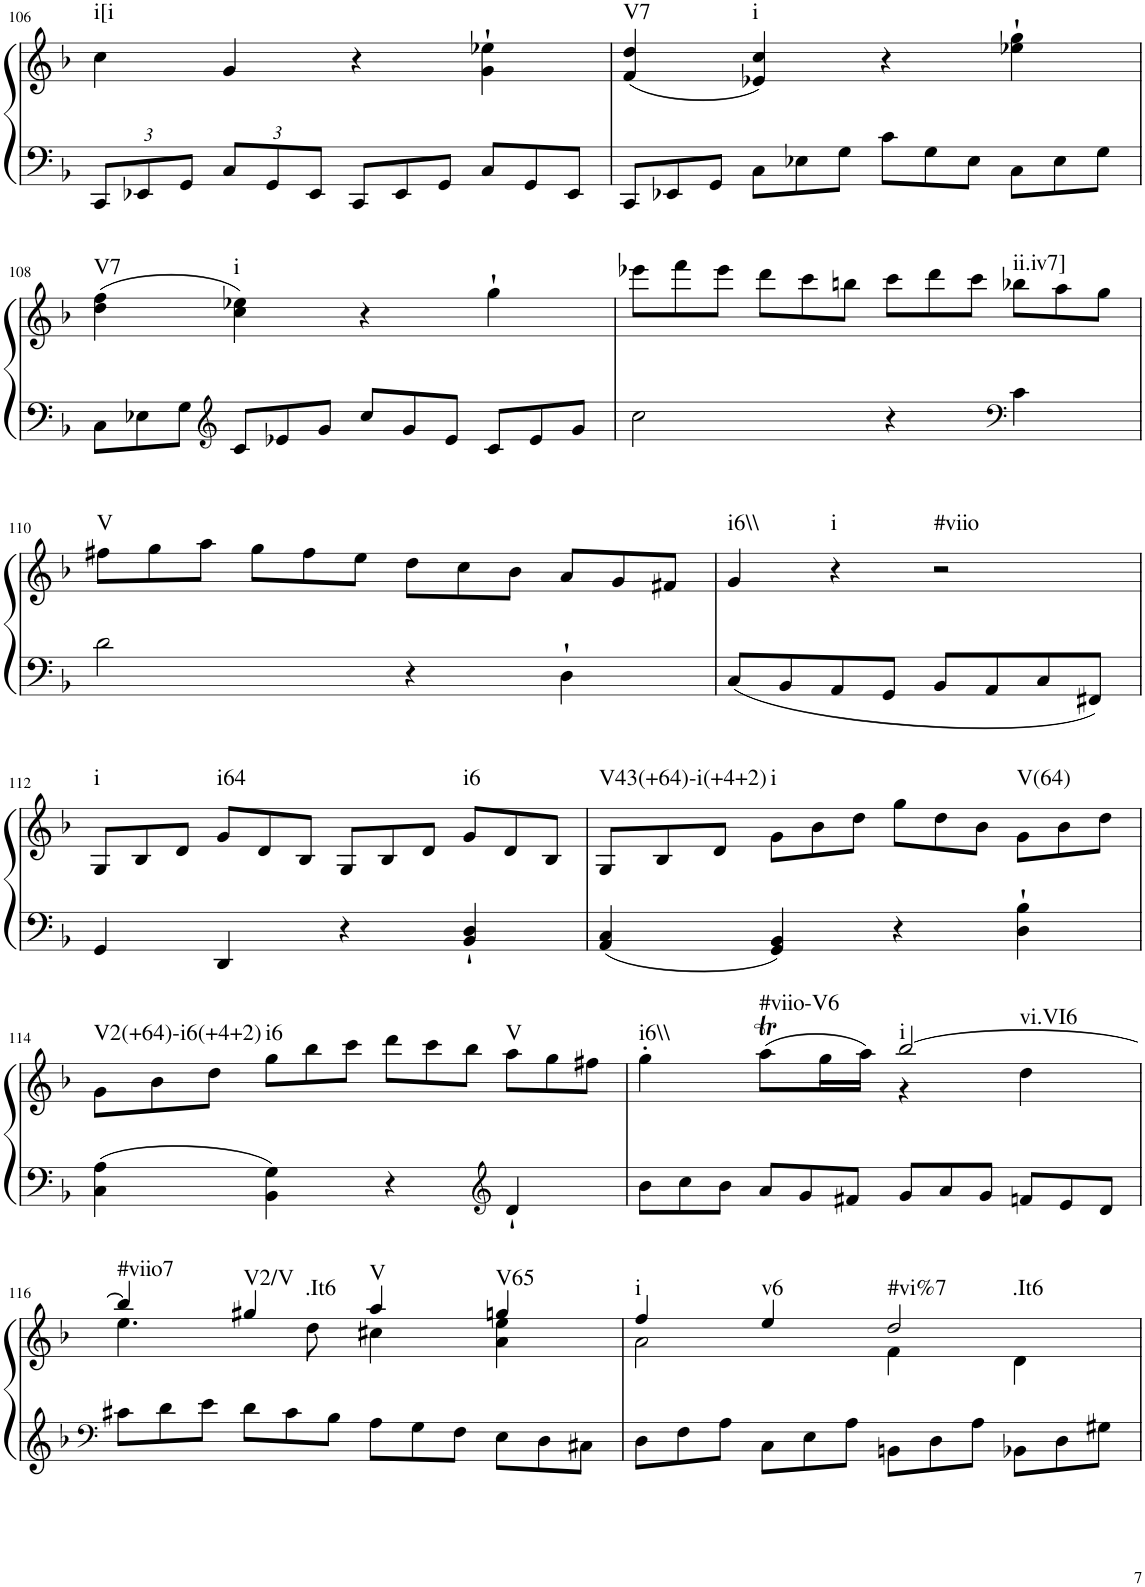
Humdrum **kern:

**kern	**kern	**harte
*part1	*part1	*part1
*staff2	*staff1	*
*I"unbenannt2	*	*
!!LO:PB:g=z
*clefF4	*clefG2	*
*k[b-]	*k[b-]	*
*M2/2	*M2/2	*
*Xbrackettup	*	*
=106	=106	=106
!	!	!LO:H:kt=i[i
12CC/L	4cc\	N
12EE-X/	.	.
12GG/J	.	.
12C/L	4g/	.
12GG/	.	.
12EE-/J	.	.
*Xtuplet	*	*
12CC/L	4r	.
12EE-/	.	.
12GG/J	.	.
12C/L	4g\` 4ee-X\`	.
12GG/	.	.
12EE-/J	.	.
=107	=107	=107
!	!	!LO:H:kt=V7
12CC/L	(4f/ 4dd/	N
12EE-X/	.	.
12GG/J	.	.
!	!	!LO:H:kt=i
12C\L	4e-X/ 4cc/)	N
12E-X\	.	.
12G\J	.	.
12c\L	4r	.
12G\	.	.
12E-\J	.	.
12C\L	4ee-X\` 4gg\`	.
12E-\	.	.
12G\J	.	.
!!LO:LB:g=z
=108	=108	=108
!	!	!LO:H:kt=V7
12C\L	(4dd\ 4ff\	N
12E-X\	.	.
12G\J	.	.
*clefG2	*	*
!	!	!LO:H:kt=i
12c/L	4cc\ 4ee-X\)	N
12e-X/	.	.
12g/J	.	.
12cc/L	4r	.
12g/	.	.
12e-/J	.	.
12c/L	4gg`\	.
12e-/	.	.
12g/J	.	.
=109	=109	=109
*	*Xtuplet	*
2cc\	12eee-X\L	.
.	12fff\	.
.	12eee-\J	.
.	12ddd\L	.
.	12ccc\	.
.	12bbn\J	.
4r	12ccc\L	.
.	12ddd\	.
.	12ccc\J	.
*clefF4	*	*
!	!	!LO:H:kt=ii.iv7]
4c\	12bb-X\L	N
.	12aa\	.
.	12gg\J	.
!!LO:LB:g=z
=110	=110	=110
!	!	!LO:H:kt=V
2d\	12ff#X\L	N
.	12gg\	.
.	12aa\J	.
.	12gg\L	.
.	12ff#\	.
.	12ee\J	.
4r	12dd\L	.
.	12cc\	.
.	12b-\J	.
4D`\	12a/L	.
.	12g/	.
.	12f#X/J	.
=111	=111	=111
!	!	!LO:H:kt=i6\\
8C/L	4g/	N
8BB-/	.	.
!	!	!LO:H:kt=i
8AA/	4r	N
8GG/J	.	.
!	!	!LO:H:kt=#viio
8BB-/L	2r	N
8AA/	.	.
8C/	.	.
8FF#X/J	.	.
!!LO:LB:g=z
=112	=112	=112
!	!	!LO:H:kt=i
4GG/	12G/L	N
.	12B-/	.
.	12d/J	.
!	!	!LO:H:kt=i64
4DD/	12g/L	N
.	12d/	.
.	12B-/J	.
4r	12G/L	.
.	12B-/	.
.	12d/J	.
!	!	!LO:H:kt=i6
4BB-/` 4D/`	12g/L	N
.	12d/	.
.	12B-/J	.
=113	=113	=113
!	!	!LO:H:kt=V43(+64)-i(+4+2)
4AA/ 4C/	12G/L	N
.	12B-/	.
.	12d/J	.
!	!	!LO:H:kt=i
4GG/ 4BB-/	12g\L	N
.	12b-\	.
.	12dd\J	.
4r	12gg\L	.
.	12dd\	.
.	12b-\J	.
!	!	!LO:H:kt=V(64)
4D\` 4B-\`	12g\L	N
.	12b-\	.
.	12dd\J	.
!!LO:LB:g=z
=114	=114	=114
!	!	!LO:H:kt=V2(+64)-i6(+4+2)
4C\ 4A\	12g\L	N
.	12b-\	.
.	12dd\J	.
!	!	!LO:H:kt=i6
4BB-\ 4G\	12gg\L	N
.	12bb-\	.
.	12ccc\J	.
4r	12ddd\L	.
.	12ccc\	.
.	12bb-\J	.
*clefG2	*	*
!	!	!LO:H:kt=V
4d`/	12aa\L	N
.	12gg\	.
.	12ff#X\J	.
=115	=115	=115
*	*^	*
!	!	!	!LO:H:kt=i6\\
12b-\L	4gg'\	2ryy	N
12cc\	.	.	.
12b-\J	.	.	.
!	!	!	!LO:H:kt=#viio-V6
12a/L	(8aat\L	.	N
12g/	.	.	.
.	16gg\L	.	.
12f#X/J	.	.	.
.	16aa\JJ)	.	.
!	!	!	!LO:H:n=1:kt=i
!	!	!	!LO:H:n=2:kt=vi.VI6
12g/L	[2bb-/	4r	N N
12a/	.	.	.
12g/J	.	.	.
12fn/L	.	4dd\	.
12e/	.	.	.
12d/J	.	.	.
!!LO:LB:g=z	!!
=116	=116	=116	=116
*clefF4	*	*	*
!	!	!	!LO:H:kt=#viio7
12c#X\L	4bb-/]	4.ee\	N
12d\	.	.	.
12e\J	.	.	.
!	!	!	!LO:H:n=1:kt=V2/V
!	!	!	!LO:H:n=2:kt=.It6
12d\L	4gg#X/	.	N N
12c#\	.	.	.
.	.	8dd\	.
12B-\J	.	.	.
!	!	!	!LO:H:kt=V
12A\L	4aa/	4cc#X\	N
12G\	.	.	.
12F\J	.	.	.
!	!	!	!LO:H:kt=V65
12E\L	4ggn/	4a\ 4ee\	N
12D\	.	.	.
12C#X\J	.	.	.
=117	=117	=117	=117
!	!	!	!LO:H:kt=i
12D\L	4ff/	2a\	N
12F\	.	.	.
12A\J	.	.	.
!	!	!	!LO:H:kt=v6
12C\L	4ee/	.	N
12E\	.	.	.
12A\J	.	.	.
!	!	!	!LO:H:n=1:kt=#vi%7
!	!	!	!LO:H:n=2:kt=.It6
12BBn\L	2dd/	4f\	N N
12D\	.	.	.
12A\J	.	.	.
12BB-X\L	.	4d\	.
12D\	.	.	.
12G#X\J	.	.	.
*	*v	*v	*
=	=	=
*-	*-	*-
